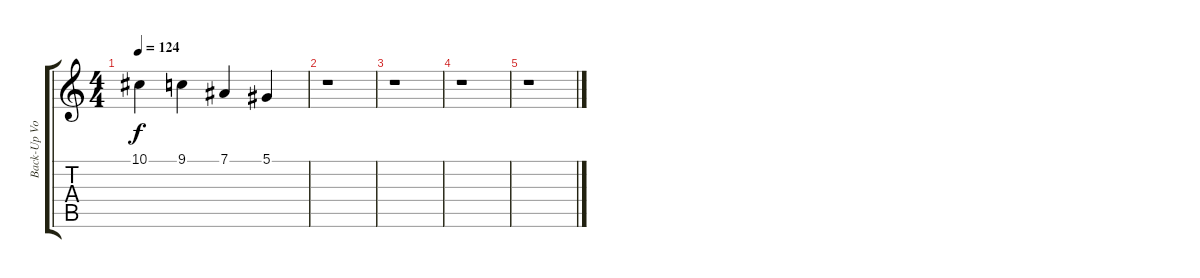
\track ("Back-Up Vocals (Duff, Izzy)" "Back-Up Vo") {instrument choiraahs}
\staff {score tabs}
\tuning (Eb4 Bb3 Gb3 Db3 Ab2 Eb2) {hide}
\ts (4 4)
\tempo 124
\clef g2
\ks c
10.1.4{dy f} 9.1.4 7.1.4 5.1.4 |
r.1 |
r.1 |
r.1 |
r.1
